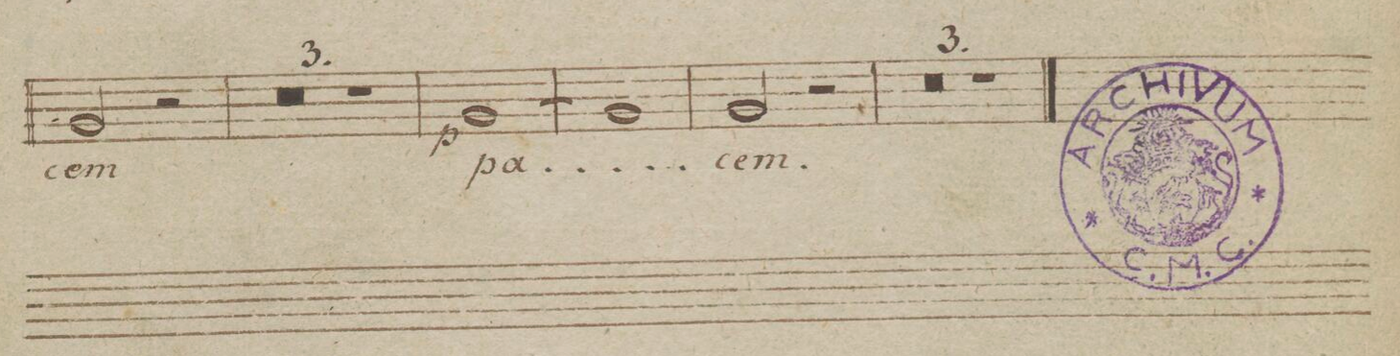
**kern	**text	**dynam
*I"Basso	*	*
*clefF4	*	*
*k[b-e-]	*	*
*met(c|)	*	*
*M2/2	*	*
2BB-/	-cem	.
2r	.	.
=115	=115	=115
0r	.	.
=116	=116	=116
=117	=117	=117
1r	.	.
=118	=118	=118
[>1BB-	pa-	p
=119	=119	=119
1BB-]	.	.
=120	=120	=120
2BB-/	-cem.	.
2r	.	.
=121	=121	=121
0r	.	.
=122	=122	=122
=123	=123	=123
1r	.	.
==	==	==
*-	*-	*-
